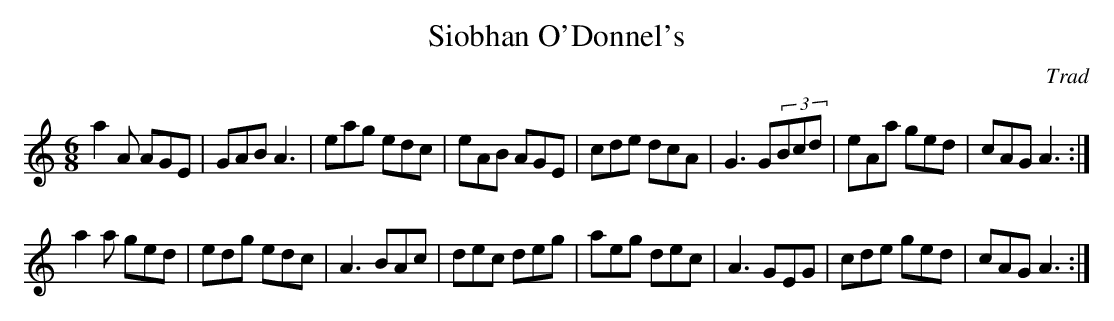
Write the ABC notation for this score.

X:1
T:Siobhan O'Donnel's
M:6/8
L:1/8
C:Trad
K:Am
a2A AGE|GAB A3|eag edc|eAB AGE|cde dcA|G3 G(3Bcd|eAa ged|cAG A3:|
a2a ged|edg edc|A3 BAc|dec deg|aeg dec|A3 GEG|cde ged|cAG A3 :|
